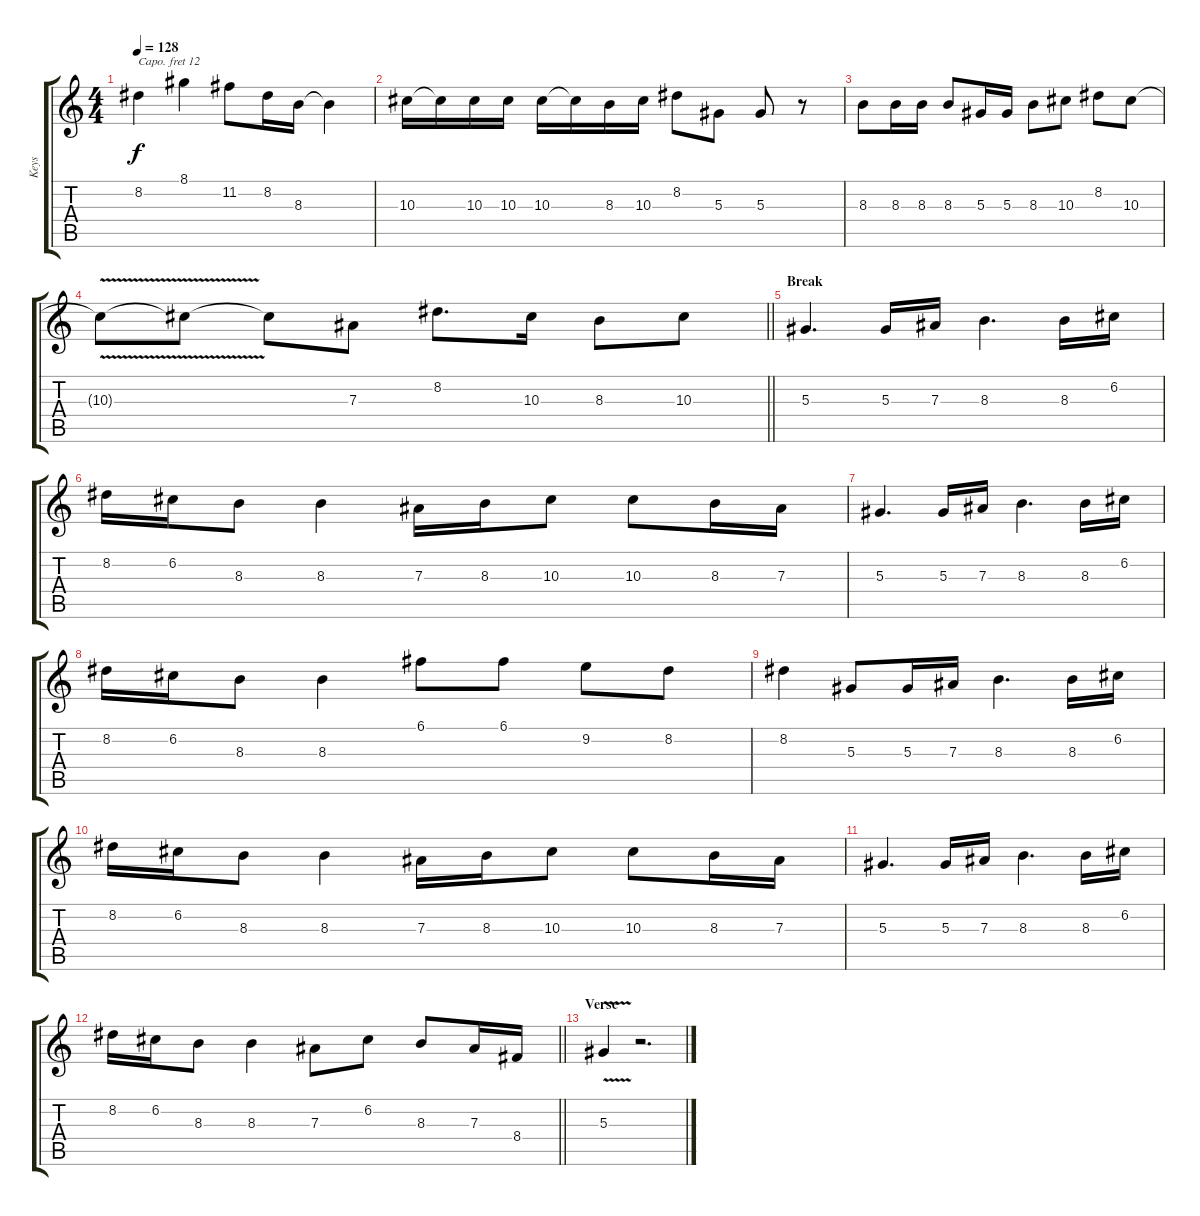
\track ("Keys " "Keys ") {instrument lead2sawtooth}
\staff {score tabs}
\capo 12
\tuning (C4 G3 Eb3 Bb2 F2 C2) {hide}
\ts (4 4)
\tempo 128
\clef g2
\ks c
8.2.4{dy f} 8.1.4 11.2.8 8.2.16 8.3.16 8.3{t}.4 |
10.3.16 10.3{t}.16 10.3.16 10.3.16 10.3.16 10.3{t}.16 8.3.16 10.3.16 8.2.8 5.3.8 5.3.8 r.8 |
8.3.8 8.3.16 8.3.16 8.3.8 5.3.16 5.3.16 8.3.8 10.3.8 8.2.8 10.3.8 |
\barLineRight lightlight
10.3{v t}.8 10.3{t}.8 10.3{t}.8 7.3.8 8.2.8{d} 10.3.16 8.3.8 10.3.8 |
\section ("" "Break")
5.3.4{d} 5.3.16 7.3.16 8.3.4{d} 8.3.16 6.2.16 |
8.2.16 6.2.16 8.3.8 8.3.4 7.3.16 8.3.16 10.3.8 10.3.8 8.3.16 7.3.16 |
5.3.4{d} 5.3.16 7.3.16 8.3.4{d} 8.3.16 6.2.16 |
8.2.16 6.2.16 8.3.8 8.3.4 6.1.8 6.1.8 9.2.8 8.2.8 |
8.2.4 5.3.8 5.3.16 7.3.16 8.3.4{d} 8.3.16 6.2.16 |
8.2.16 6.2.16 8.3.8 8.3.4 7.3.16 8.3.16 10.3.8 10.3.8 8.3.16 7.3.16 |
5.3.4{d} 5.3.16 7.3.16 8.3.4{d} 8.3.16 6.2.16 |
\barLineRight lightlight
8.2.16 6.2.16 8.3.8 8.3.4 7.3.8 6.2.8 8.3.8 7.3.16 8.4.16 |
\section ("" "Verse")
5.3{v}.4 r.2{d}
